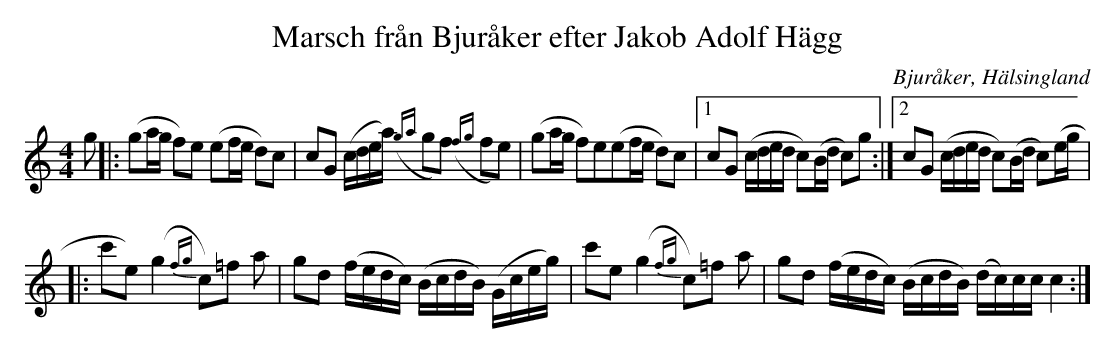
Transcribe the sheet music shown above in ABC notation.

X:1
T: Marsch från Bjuråker efter Jakob Adolf Hägg
O: Bjuråker, Hälsingland
M: 4/4
L: 1/16
K: C
g2|:(g2ag f2)e2 (e2fe d2)c2|c2G2 (cdea) ({ga}g2f2) ({fg}f2e2)|(g2ag f2)e2(e2fe d2)c2|1 c2G2 (cded c2)(Bd c2)g2:|2 c2G2 (cded c2)(Bd c2)(eg|
|:c'2e2) (tg4 {fg}c2)=f2 ta2|g2d2 (fedc) (BcdB) (Gceg)|c'2e2 (tg4 {fg}c2)=f2 ta2|g2d2 (fedc) (BcdB) (dc)cc c4:|
|||:|
